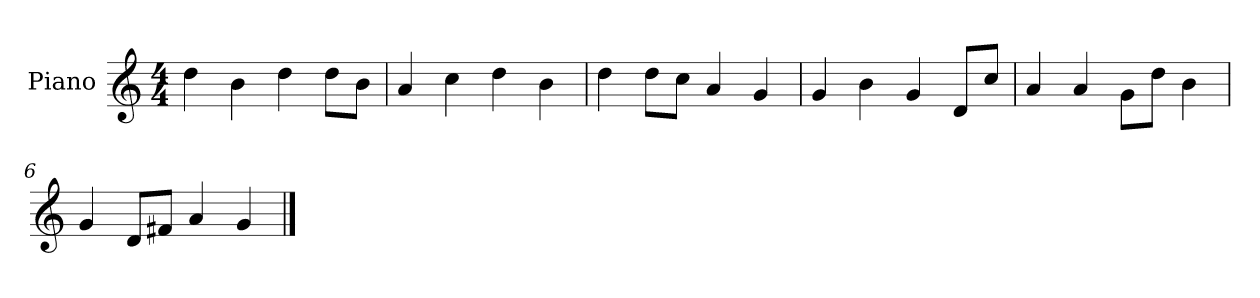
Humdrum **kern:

**kern
*part1
*staff1
*I"Piano
*I'P-no
*clefG2
*k[]
*M4/4
*MM90
=1
4dd\
4b\
4dd\
8dd\L
8b\J
=2
4a/
4cc\
4dd\
4b\
=3
4dd\
8dd\L
8cc\J
4a/
4g/
=4
4g/
4b\
4g/
8d/L
8cc/J
=5
4a/
4a/
8g\L
8dd\J
4b\
=6
4g/
8d/L
8f#X/J
4a/
4g/
==
*-
